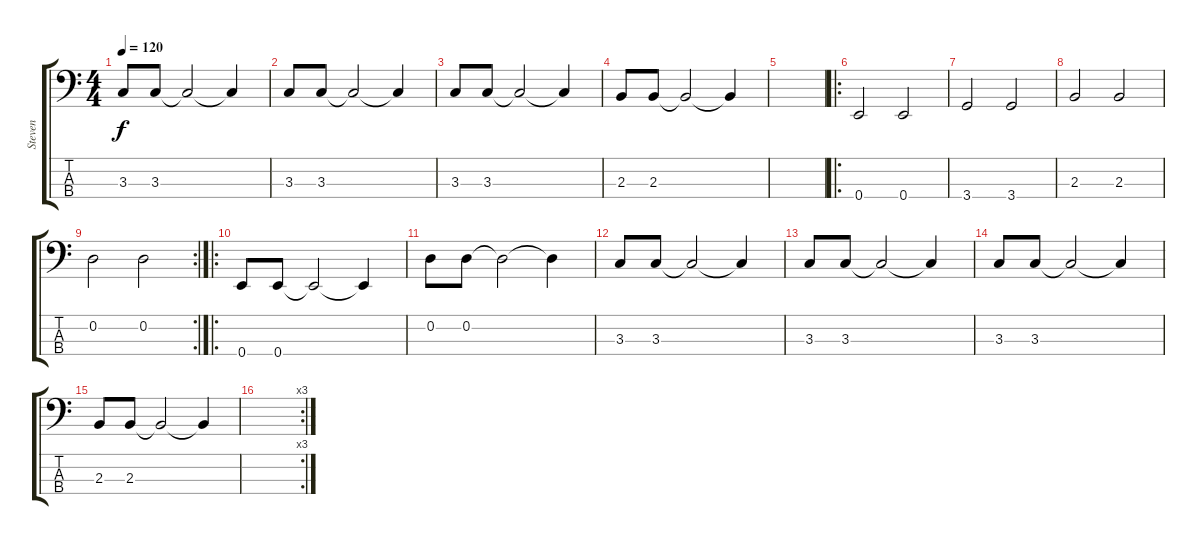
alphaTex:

\track ("Steven" "Steven") {instrument electricbasspick}
\staff {score tabs}
\tuning (G2 D2 A1 E1) {hide}
\ts (4 4)
\tempo 120
\clef f4
\ks c
3.3.8{dy f} 3.3.8 3.3{t}.2 3.3{t}.4 |
3.3.8 3.3.8 3.3{t}.2 3.3{t}.4 |
3.3.8 3.3.8 3.3{t}.2 3.3{t}.4 |
2.3.8 2.3.8 2.3{t}.2 2.3{t}.4 |
|
\ro
0.4.2 0.4.2 |
3.4.2 3.4.2 |
2.3.2 2.3.2 |
\rc 2
0.2.2 0.2.2 |
\ro
0.4.8 0.4.8 0.4{t}.2 0.4{t}.4 |
0.2.8 0.2.8 0.2{t}.2 0.2{t}.4 |
3.3.8 3.3.8 3.3{t}.2 3.3{t}.4 |
3.3.8 3.3.8 3.3{t}.2 3.3{t}.4 |
3.3.8 3.3.8 3.3{t}.2 3.3{t}.4 |
2.3.8 2.3.8 2.3{t}.2 2.3{t}.4 |
\rc 3
